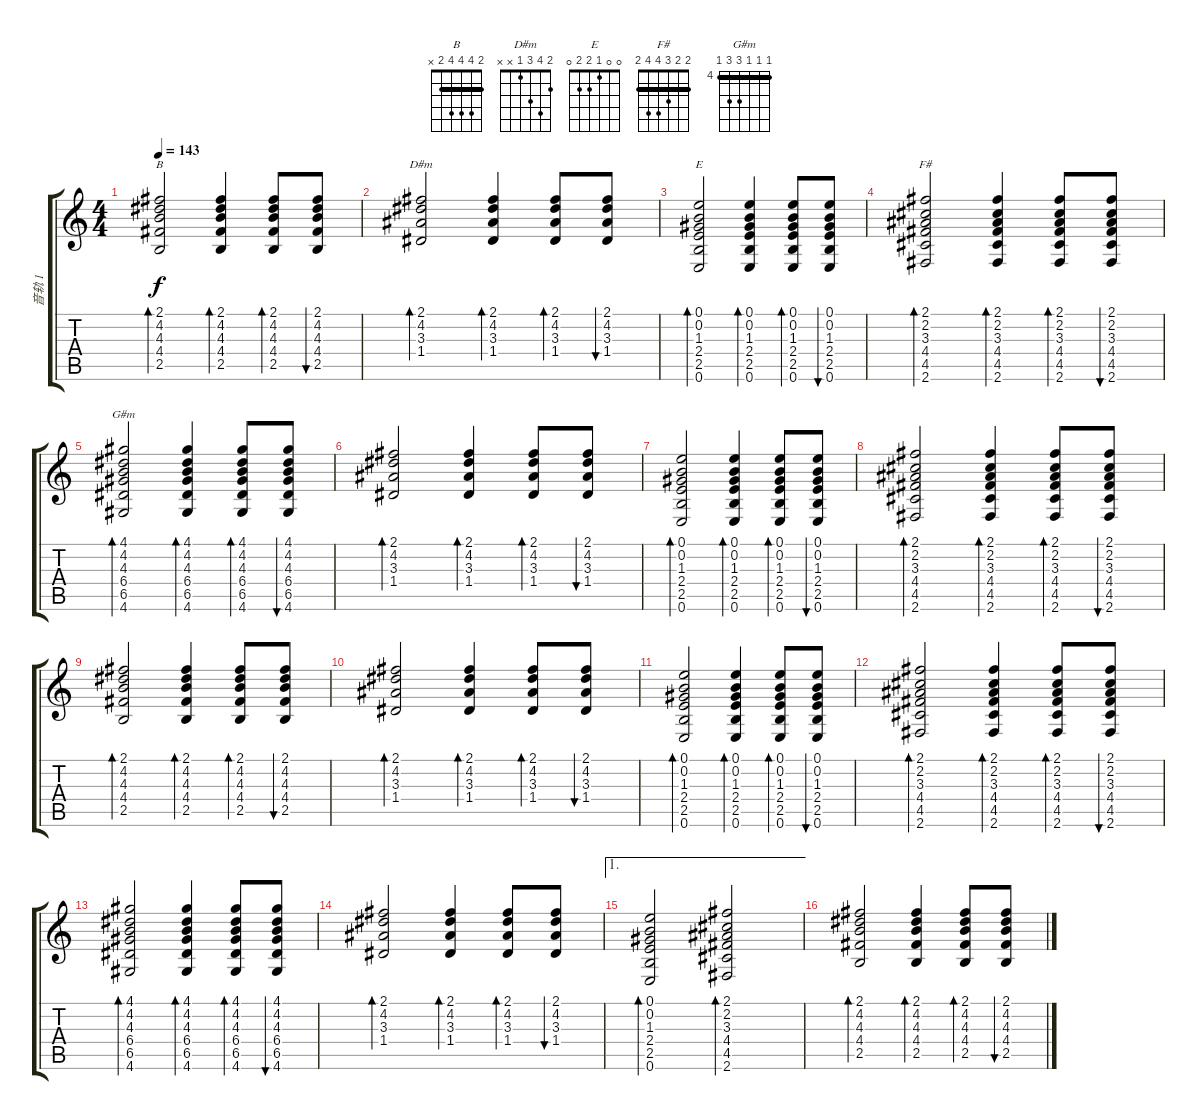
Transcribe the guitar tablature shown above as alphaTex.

\track ("音轨 1" "音轨 1") {instrument acousticguitarnylon}
\staff {score tabs}
\tuning (E4 B3 G3 D3 A2 E2) {hide}
\chord ("B" 2 4 4 4 2 x) {barre 2}
\chord ("D#m" 2 4 3 1 x x)
\chord ("E" 0 0 1 2 2 0)
\chord ("F#" 2 2 3 4 4 2) {barre 2}
\chord ("G#m" 4 4 4 6 6 4) {firstfret 4 barre 4}
\ts (4 4)
\tempo 143
\clef g2
\ks c
(2.1 4.2 4.3 4.4 2.5).2{bd 30 ch "B" dy f} (2.1 4.2 4.3 4.4 2.5).4{bd 30} (2.1 4.2 4.3 4.4 2.5).8{bd 30} (2.1 4.2 4.3 4.4 2.5).8{bu 30} |
(2.1 4.2 3.3 1.4).2{bd 30 ch "D#m"} (2.1 4.2 3.3 1.4).4{bd 30} (2.1 4.2 3.3 1.4).8{bd 30} (2.1 4.2 3.3 1.4).8{bu 30} |
(0.1 0.2 1.3 2.4 2.5 0.6).2{bd 30 ch "E"} (0.1 0.2 1.3 2.4 2.5 0.6).4{bd 30} (0.1 0.2 1.3 2.4 2.5 0.6).8{bd 30} (0.1 0.2 1.3 2.4 2.5 0.6).8{bu 30} |
(2.1 2.2 3.3 4.4 4.5 2.6).2{bd 30 ch "F#"} (2.1 2.2 3.3 4.4 4.5 2.6).4{bd 30} (2.1 2.2 3.3 4.4 4.5 2.6).8{bd 30} (2.1 2.2 3.3 4.4 4.5 2.6).8{bu 30} |
(4.1 4.2 4.3 6.4 6.5 4.6).2{bd 30 ch "G#m"} (4.1 4.2 4.3 6.4 6.5 4.6).4{bd 30} (4.1 4.2 4.3 6.4 6.5 4.6).8{bd 30} (4.1 4.2 4.3 6.4 6.5 4.6).8{bu 30} |
(2.1 4.2 3.3 1.4).2{bd 30} (2.1 4.2 3.3 1.4).4{bd 30} (2.1 4.2 3.3 1.4).8{bd 30} (2.1 4.2 3.3 1.4).8{bu 30} |
(0.1 0.2 1.3 2.4 2.5 0.6).2{bd 30} (0.1 0.2 1.3 2.4 2.5 0.6).4{bd 30} (0.1 0.2 1.3 2.4 2.5 0.6).8{bd 30} (0.1 0.2 1.3 2.4 2.5 0.6).8{bu 30} |
(2.1 2.2 3.3 4.4 4.5 2.6).2{bd 30} (2.1 2.2 3.3 4.4 4.5 2.6).4{bd 30} (2.1 2.2 3.3 4.4 4.5 2.6).8{bd 30} (2.1 2.2 3.3 4.4 4.5 2.6).8{bu 30} |
(2.1 4.2 4.3 4.4 2.5).2{bd 30} (2.1 4.2 4.3 4.4 2.5).4{bd 30} (2.1 4.2 4.3 4.4 2.5).8{bd 30} (2.1 4.2 4.3 4.4 2.5).8{bu 30} |
(2.1 4.2 3.3 1.4).2{bd 30} (2.1 4.2 3.3 1.4).4{bd 30} (2.1 4.2 3.3 1.4).8{bd 30} (2.1 4.2 3.3 1.4).8{bu 30} |
(0.1 0.2 1.3 2.4 2.5 0.6).2{bd 30} (0.1 0.2 1.3 2.4 2.5 0.6).4{bd 30} (0.1 0.2 1.3 2.4 2.5 0.6).8{bd 30} (0.1 0.2 1.3 2.4 2.5 0.6).8{bu 30} |
(2.1 2.2 3.3 4.4 4.5 2.6).2{bd 30} (2.1 2.2 3.3 4.4 4.5 2.6).4{bd 30} (2.1 2.2 3.3 4.4 4.5 2.6).8{bd 30} (2.1 2.2 3.3 4.4 4.5 2.6).8{bu 30} |
(4.1 4.2 4.3 6.4 6.5 4.6).2{bd 30} (4.1 4.2 4.3 6.4 6.5 4.6).4{bd 30} (4.1 4.2 4.3 6.4 6.5 4.6).8{bd 30} (4.1 4.2 4.3 6.4 6.5 4.6).8{bu 30} |
(2.1 4.2 3.3 1.4).2{bd 30} (2.1 4.2 3.3 1.4).4{bd 30} (2.1 4.2 3.3 1.4).8{bd 30} (2.1 4.2 3.3 1.4).8{bu 30} |
\ae 1
(0.1 0.2 1.3 2.4 2.5 0.6).2{bd 60} (2.1 2.2 3.3 4.4 4.5 2.6).2{bd 60} |
(2.1 4.2 4.3 4.4 2.5).2{bd 30} (2.1 4.2 4.3 4.4 2.5).4{bd 30} (2.1 4.2 4.3 4.4 2.5).8{bd 30} (2.1 4.2 4.3 4.4 2.5).8{bu 30}
